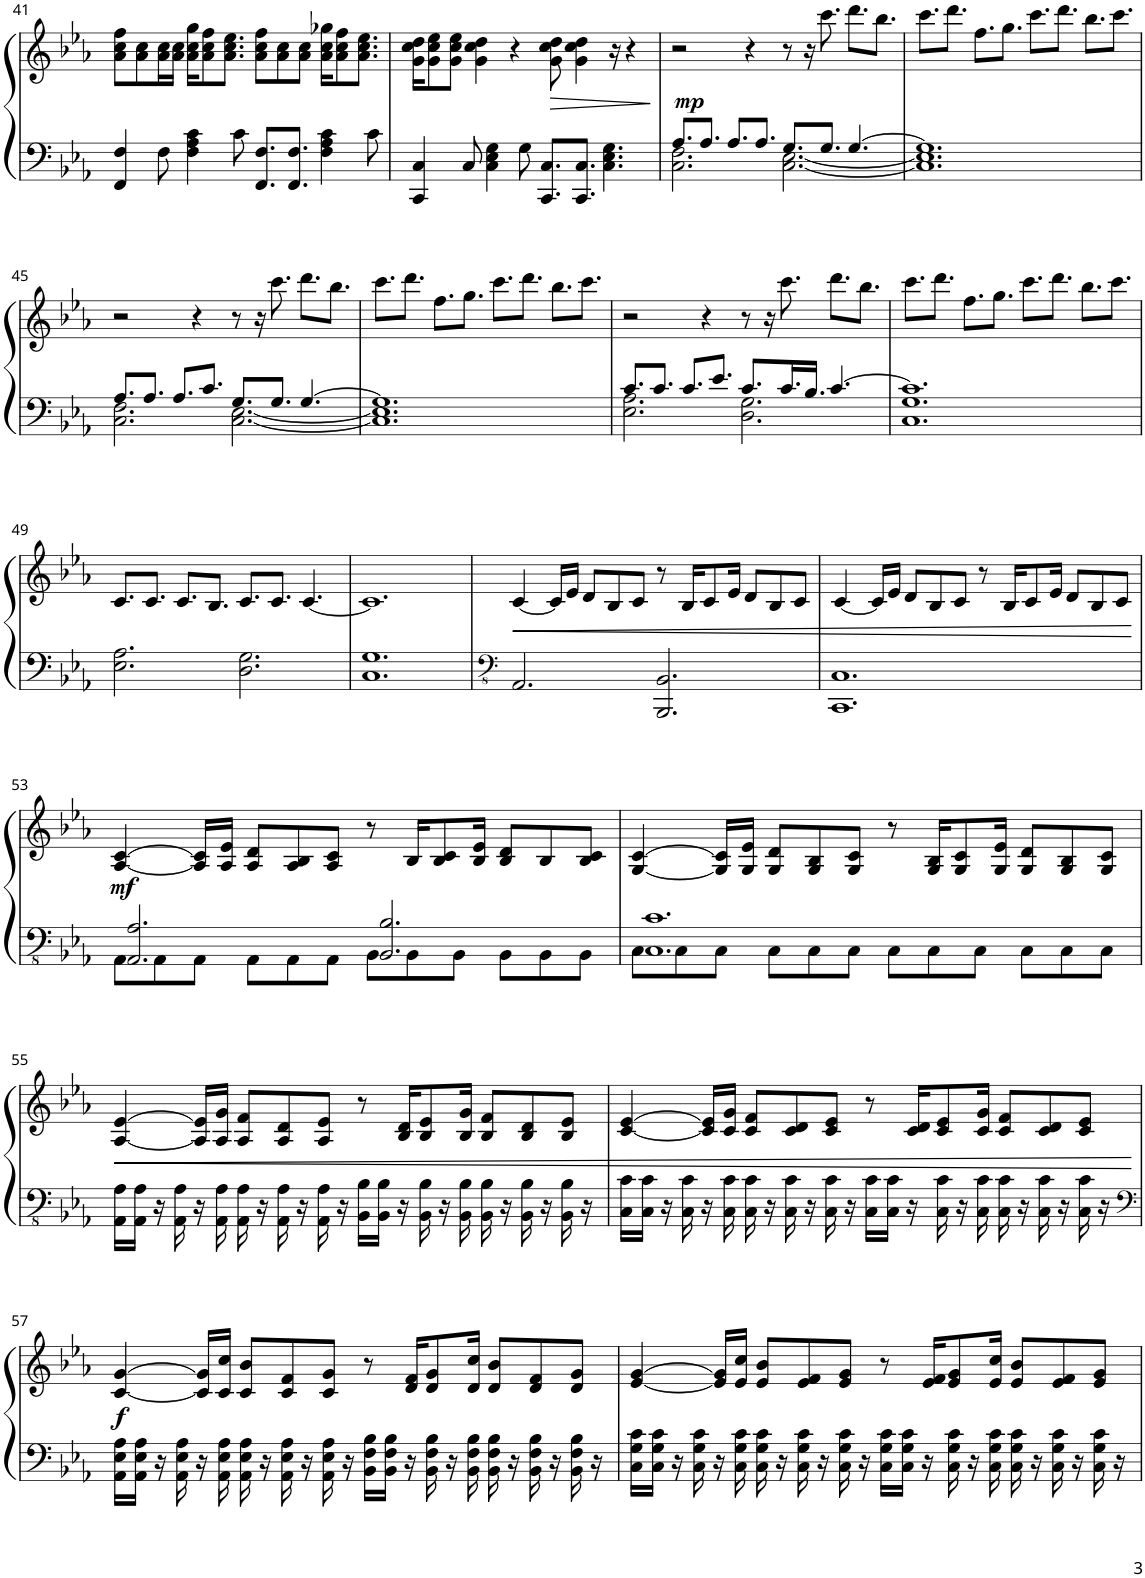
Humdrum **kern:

**kern	**kern	**dynam
*part1	*part1	*part1
*staff2	*staff1	*staff1/2
*I"Piano	*	*
*I'Pno.	*	*
!!LO:PB:g=z
*clefF4	*clefG2	*
*k[b-e-a-]	*k[b-e-a-]	*
*M12/8	*M12/8	*
=41	=41	=41
4FF/ 4F/	8a-\ 8cc\ 8ff\L	.
.	8a-\ 8cc\	.
8F\	16a-\ 16cc\L	.
.	16a-\ 16cc\JJ	.
4F\ 4A-\ 4c\	16a-\ 16cc\ 16gg\KL	.
.	8a-\ 8cc\ 8ff\	.
.	8.a-\ 8.cc\ 8.ee-\J	.
8c\	.	.
8.FF/ 8.F/L	8a-\ 8cc\ 8ff\L	.
.	8a-\ 8cc\	.
8.FF/ 8.F/J	.	.
.	8a-\ 8cc\J	.
4F\ 4A-\ 4c\	16a-\ 16cc\ 16gg-X\KL	.
.	8a-\ 8cc\ 8ff\	.
.	8.a-\ 8.cc\ 8.ee-\J	.
8c\	.	.
=42	=42	=42
4CC/ 4C/	16g\ 16cc\ 16dd\KL	.
.	8g\ 8cc\ 8ee-\	.
.	8g\ 8cc\ 8ee-\J	.
8C/	.	.
.	4g\ 4cc\ 4dd\	.
4C\ 4E-\ 4G\	.	.
.	4r	.
8G\	.	.
8.CC/ 8.C/L	.	.
!	!	!LO:HP:b
.	8g\ 8cc\ 8dd\	>
8.CC/ 8.C/J	4g\ 4cc\ 4dd\	.
4.C\ 4.E-\ 4.G\	.	.
.	16r	.
.	4r	.
.	.	]
=43	=43	=43
*^	*	*
!	!	!	!LO:DY:b
8.A-/L	2.C\ 2.F\	2r	mp
8.A-/J	.	.	.
8.A-/L	.	.	.
.	.	4r	.
8.A-/J	.	.	.
8.G/L	[2.C\ [2.E-\	8r	.
.	.	16r	.
8.G/J	.	8.ccc\	.
[4.G/	.	8.ddd\L	.
.	.	8.bb-\J	.
=44	=44	=44	=44
1.G]	1.C] 1.E-]	8.ccc\L	.
.	.	8.ddd\J	.
.	.	8.ff\L	.
.	.	8.gg\J	.
.	.	8.ccc\L	.
.	.	8.ddd\J	.
.	.	8.bb-\L	.
.	.	8.ccc\J	.
!!LO:LB:g=z
=45	=45	=45	=45
8.A-/L	2.C\ 2.F\	2r	.
8.A-/J	.	.	.
8.A-/L	.	.	.
.	.	4r	.
8.c/J	.	.	.
8.G/L	[2.C\ [2.E-\	8r	.
.	.	16r	.
8.G/J	.	8.ccc\	.
[4.G/	.	8.ddd\L	.
.	.	8.bb-\J	.
=46	=46	=46	=46
1.G]	1.C] 1.E-]	8.ccc\L	.
.	.	8.ddd\J	.
.	.	8.ff\L	.
.	.	8.gg\J	.
.	.	8.ccc\L	.
.	.	8.ddd\J	.
.	.	8.bb-\L	.
.	.	8.ccc\J	.
=47	=47	=47	=47
8.c/L	2.E-\ 2.A-\	2r	.
8.c/J	.	.	.
8.c/L	.	.	.
.	.	4r	.
8.e-/J	.	.	.
8.c/L	2.D\ 2.G\	8r	.
.	.	16r	.
16.c/L	.	8.ccc\	.
16.B-/JJ	.	.	.
[4.c/	.	8.ddd\L	.
.	.	8.bb-\J	.
=48	=48	=48	=48
1.c]	1.C 1.G	8.ccc\L	.
.	.	8.ddd\J	.
.	.	8.ff\L	.
.	.	8.gg\J	.
.	.	8.ccc\L	.
.	.	8.ddd\J	.
.	.	8.bb-\L	.
.	.	8.ccc\J	.
*v	*v	*	*
!!LO:LB:g=z
=49	=49	=49
2.E-\ 2.A-\	8.c/L	.
.	8.c/J	.
.	8.c/L	.
.	8.B-/J	.
2.D\ 2.G\	8.c/L	.
.	8.c/J	.
.	[4.c/	.
=50	=50	=50
1.C 1.G	1.c]	.
=51	=51	=51
*clefFv4	*	*
!	!	!LO:HP:b
2.AAA-/	[4c/	<
.	16c/LL]	.
.	16e-/JJ	.
.	8d/L	.
.	8B-/	.
.	8c/J	.
2.BBBB-/ 2.BBB-/	8r	.
.	16B-/KL	.
.	8c/	.
.	16e-/Jk	.
.	8d/L	.
.	8B-/	.
.	8c/J	.
=52	=52	=52
1.CCC 1.CC	[4c/	.
.	16c/LL]	.
.	16e-/JJ	.
.	8d/L	.
.	8B-/	.
.	8c/J	.
.	8r	.
.	16B-/KL	.
.	8c/	.
.	16e-/Jk	.
.	8d/L	.
.	8B-/	.
.	8c/J	.
.	.	[
!!LO:LB:g=z
=53	=53	=53
*^	*	*
!	!	!	!LO:DY:b
2.AAA-/ 2.AA-/	8AAA-\L	[4A-/ [4c/	mf
.	8AAA-\	.	.
.	8AAA-\J	16A-/] 16c/]LL	.
.	.	16A-/ 16e-/JJ	.
.	8AAA-\L	8A-/ 8d/L	.
.	8AAA-\	8A-/ 8B-/	.
.	8AAA-\J	8A-/ 8c/J	.
2.BBB-/ 2.BB-/	8BBB-\L	8r	.
.	8BBB-\	16B-/KL	.
.	.	8B-/ 8c/	.
.	8BBB-\J	.	.
.	.	16B-/ 16e-/Jk	.
.	8BBB-\L	8B-/ 8d/L	.
.	8BBB-\	8B-/	.
.	8BBB-\J	8B-/ 8c/J	.
=54	=54	=54	=54
1.CC 1.C	8CC\L	[4G/ [4c/	.
.	8CC\	.	.
.	8CC\J	16G/] 16c/]LL	.
.	.	16G/ 16e-/JJ	.
.	8CC\L	8G/ 8d/L	.
.	8CC\	8G/ 8B-/	.
.	8CC\J	8G/ 8c/J	.
.	8CC\L	8r	.
.	8CC\	16G/ 16B-/KL	.
.	.	8G/ 8c/	.
.	8CC\J	.	.
.	.	16G/ 16e-/Jk	.
.	8CC\L	8G/ 8d/L	.
.	8CC\	8G/ 8B-/	.
.	8CC\J	8G/ 8c/J	.
!!LO:LB:g=z
=55	=55	=55	=55
!	!	!	!LO:HP:b
*v	*v	*	*
16AAA-\ 16AA-\LL	[4A-/ [4e-/	<
16AAA-\ 16AA-\JJ	.	.
16r	.	.
16AAA-\ 16AA-\	.	.
16r	16A-/] 16e-/]LL	.
16AAA-\ 16AA-\	16A-/ 16g/JJ	.
16AAA-\ 16AA-\	8A-/ 8f/L	.
16r	.	.
16AAA-\ 16AA-\	8A-/ 8d/	.
16r	.	.
16AAA-\ 16AA-\	8A-/ 8e-/J	.
16r	.	.
16BBB-\ 16BB-\LL	8r	.
16BBB-\ 16BB-\JJ	.	.
16r	16B-/ 16d/KL	.
16BBB-\ 16BB-\	8B-/ 8e-/	.
16r	.	.
16BBB-\ 16BB-\	16B-/ 16g/Jk	.
16BBB-\ 16BB-\	8B-/ 8f/L	.
16r	.	.
16BBB-\ 16BB-\	8B-/ 8d/	.
16r	.	.
16BBB-\ 16BB-\	8B-/ 8e-/J	.
16r	.	.
=56	=56	=56
16CC\ 16C\LL	[4c/ [4e-/	.
16CC\ 16C\JJ	.	.
16r	.	.
16CC\ 16C\	.	.
16r	16c/] 16e-/]LL	.
16CC\ 16C\	16c/ 16g/JJ	.
16CC\ 16C\	8c/ 8f/L	.
16r	.	.
16CC\ 16C\	8c/ 8d/	.
16r	.	.
16CC\ 16C\	8c/ 8e-/J	.
16r	.	.
16CC\ 16C\LL	8r	.
16CC\ 16C\JJ	.	.
16r	16c/ 16d/KL	.
16CC\ 16C\	8c/ 8e-/	.
16r	.	.
16CC\ 16C\	16c/ 16g/Jk	.
16CC\ 16C\	8c/ 8f/L	.
16r	.	.
16CC\ 16C\	8c/ 8d/	.
16r	.	.
16CC\ 16C\	8c/ 8e-/J	.
16r	.	.
.	.	[
!!LO:LB:g=z
=57	=57	=57
*clefF4	*	*
!	!	!LO:DY:b
16AA-\ 16E-\ 16A-\LL	[4c/ [4g/	f
16AA-\ 16E-\ 16A-\JJ	.	.
16r	.	.
16AA-\ 16E-\ 16A-\	.	.
16r	16c/] 16g/]LL	.
16AA-\ 16E-\ 16A-\	16c/ 16cc/JJ	.
16AA-\ 16E-\ 16A-\	8c/ 8b-/L	.
16r	.	.
16AA-\ 16E-\ 16A-\	8c/ 8f/	.
16r	.	.
16AA-\ 16E-\ 16A-\	8c/ 8g/J	.
16r	.	.
16BB-\ 16F\ 16B-\LL	8r	.
16BB-\ 16F\ 16B-\JJ	.	.
16r	16d/ 16f/KL	.
16BB-\ 16F\ 16B-\	8d/ 8g/	.
16r	.	.
16BB-\ 16F\ 16B-\	16d/ 16cc/Jk	.
16BB-\ 16F\ 16B-\	8d/ 8b-/L	.
16r	.	.
16BB-\ 16F\ 16B-\	8d/ 8f/	.
16r	.	.
16BB-\ 16F\ 16B-\	8d/ 8g/J	.
16r	.	.
=58	=58	=58
16C\ 16G\ 16c\LL	[4e-/ [4g/	.
16C\ 16G\ 16c\JJ	.	.
16r	.	.
16C\ 16G\ 16c\	.	.
16r	16e-/] 16g/]LL	.
16C\ 16G\ 16c\	16e-/ 16cc/JJ	.
16C\ 16G\ 16c\	8e-/ 8b-/L	.
16r	.	.
16C\ 16G\ 16c\	8e-/ 8f/	.
16r	.	.
16C\ 16G\ 16c\	8e-/ 8g/J	.
16r	.	.
16C\ 16G\ 16c\LL	8r	.
16C\ 16G\ 16c\JJ	.	.
16r	16e-/ 16f/KL	.
16C\ 16G\ 16c\	8e-/ 8g/	.
16r	.	.
16C\ 16G\ 16c\	16e-/ 16cc/Jk	.
16C\ 16G\ 16c\	8e-/ 8b-/L	.
16r	.	.
16C\ 16G\ 16c\	8e-/ 8f/	.
16r	.	.
16C\ 16G\ 16c\	8e-/ 8g/J	.
16r	.	.
=	=	=
*-	*-	*-
